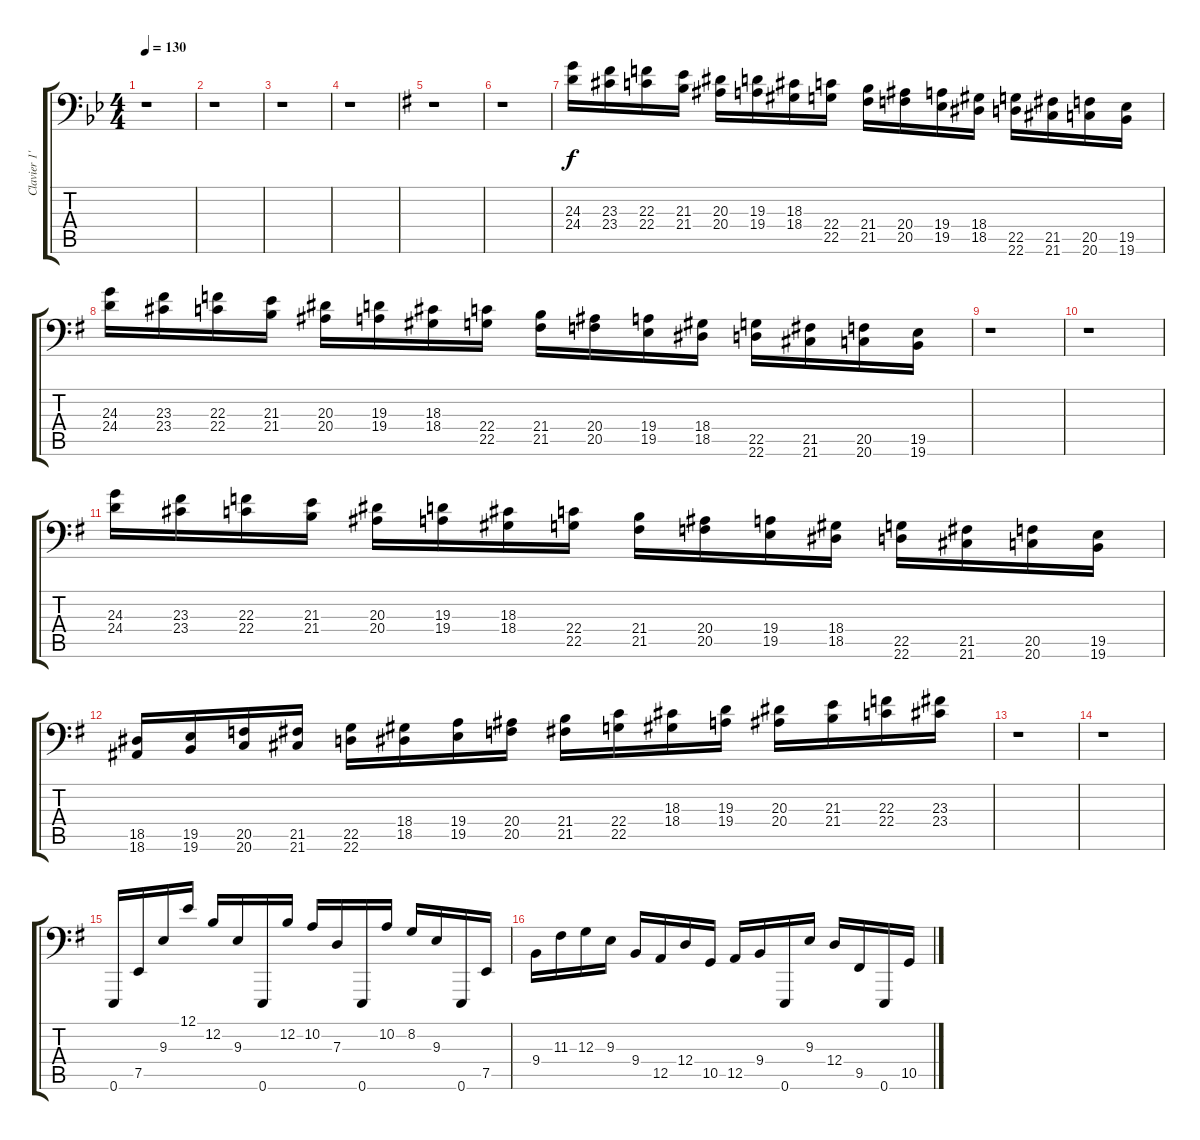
\track ("Clavier 1'" "Clavier 1'") {instrument percussiveorgan}
\staff {score tabs}
\tuning (E3 B2 G2 D2 A1 E1) {hide}
\ts (4 4)
\tempo 130
\clef f4
\ks bb
r.1{dy f} |
r.1 |
r.1 |
r.1 |
\ks g
r.1 |
r.1 |
(24.3 24.4).16{instrument percussiveorgan} (23.3 23.4).16 (22.3 22.4).16 (21.3 21.4).16 (20.3 20.4).16 (19.3 19.4).16 (18.3 18.4).16 (22.4 22.5).16 (21.4 21.5).16 (20.4 20.5).16 (19.4 19.5).16 (18.4 18.5).16 (22.5 22.6).16 (21.5 21.6).16 (20.5 20.6).16 (19.5 19.6).16 |
(24.3 24.4).16 (23.3 23.4).16 (22.3 22.4).16 (21.3 21.4).16 (20.3 20.4).16 (19.3 19.4).16 (18.3 18.4).16 (22.4 22.5).16 (21.4 21.5).16 (20.4 20.5).16 (19.4 19.5).16 (18.4 18.5).16 (22.5 22.6).16 (21.5 21.6).16 (20.5 20.6).16 (19.5 19.6).16 |
r.1 |
r.1 |
(24.3 24.4).16 (23.3 23.4).16 (22.3 22.4).16 (21.3 21.4).16 (20.3 20.4).16 (19.3 19.4).16 (18.3 18.4).16 (22.4 22.5).16 (21.4 21.5).16 (20.4 20.5).16 (19.4 19.5).16 (18.4 18.5).16 (22.5 22.6).16 (21.5 21.6).16 (20.5 20.6).16 (19.5 19.6).16 |
(18.5 18.6).16 (19.5 19.6).16 (20.5 20.6).16 (21.5 21.6).16 (22.5 22.6).16 (18.4 18.5).16 (19.4 19.5).16 (20.4 20.5).16 (21.4 21.5).16 (22.4 22.5).16 (18.3 18.4).16 (19.3 19.4).16 (20.3 20.4).16 (21.3 21.4).16 (22.3 22.4).16 (23.3 23.4).16 |
r.1 |
r.1 |
0.6.16{volume 16 instrument acousticgrandpiano} 7.5.16 9.3.16 12.1.16 12.2.16 9.3.16 0.6.16 12.2.16 10.2.16 7.3.16 0.6.16 10.2.16 8.2.16 9.3.16 0.6.16 7.5.16 |
9.4.16 11.3.16 12.3.16 9.3.16 9.4.16 12.5.16 12.4.16 10.5.16 12.5.16 9.4.16 0.6.16 9.3.16 12.4.16 9.5.16 0.6.16 10.5.16
